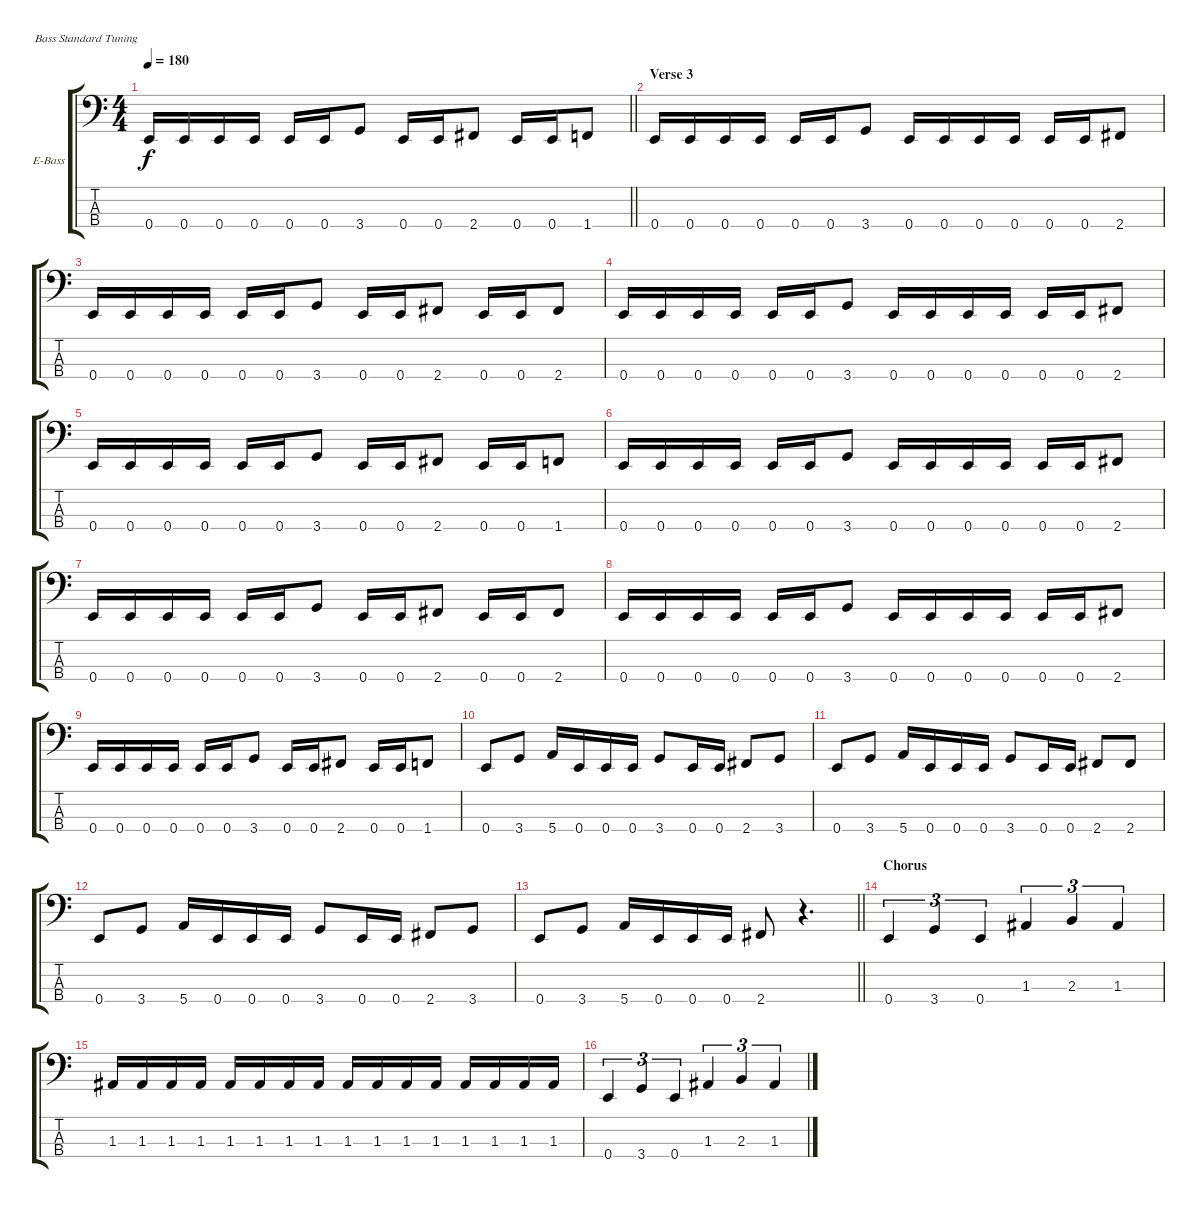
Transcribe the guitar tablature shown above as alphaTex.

\bracketExtendMode groupsimilarinstruments
\firstSystemTrackNameOrientation horizontal
\otherSystemsTrackNameOrientation horizontal
\track ("Bass" "E-Bass") {instrument electricbassfinger}
\staff {score tabs}
\tuning (G2 D2 A1 E1)
\ts (4 4)
\tempo 180
\clef f4
\barLineRight lightlight
\ks c
0.4.16{dy f} 0.4.16 0.4.16 0.4.16 0.4.16 0.4.16 3.4.8 0.4.16 0.4.16 2.4.8 0.4.16 0.4.16 1.4.8 |
\section ("" "Verse 3")
0.4.16 0.4.16 0.4.16 0.4.16 0.4.16 0.4.16 3.4.8 0.4.16 0.4.16 0.4.16 0.4.16 0.4.16 0.4.16 2.4.8 |
0.4.16 0.4.16 0.4.16 0.4.16 0.4.16 0.4.16 3.4.8 0.4.16 0.4.16 2.4.8 0.4.16 0.4.16 2.4.8 |
0.4.16 0.4.16 0.4.16 0.4.16 0.4.16 0.4.16 3.4.8 0.4.16 0.4.16 0.4.16 0.4.16 0.4.16 0.4.16 2.4.8 |
0.4.16 0.4.16 0.4.16 0.4.16 0.4.16 0.4.16 3.4.8 0.4.16 0.4.16 2.4.8 0.4.16 0.4.16 1.4.8 |
0.4.16 0.4.16 0.4.16 0.4.16 0.4.16 0.4.16 3.4.8 0.4.16 0.4.16 0.4.16 0.4.16 0.4.16 0.4.16 2.4.8 |
0.4.16 0.4.16 0.4.16 0.4.16 0.4.16 0.4.16 3.4.8 0.4.16 0.4.16 2.4.8 0.4.16 0.4.16 2.4.8 |
0.4.16 0.4.16 0.4.16 0.4.16 0.4.16 0.4.16 3.4.8 0.4.16 0.4.16 0.4.16 0.4.16 0.4.16 0.4.16 2.4.8 |
0.4.16 0.4.16 0.4.16 0.4.16 0.4.16 0.4.16 3.4.8 0.4.16 0.4.16 2.4.8 0.4.16 0.4.16 1.4.8 |
0.4.8 3.4.8 5.4.16 0.4.16 0.4.16 0.4.16 3.4.8 0.4.16 0.4.16 2.4.8 3.4.8 |
0.4.8 3.4.8 5.4.16 0.4.16 0.4.16 0.4.16 3.4.8 0.4.16 0.4.16 2.4.8 2.4.8 |
0.4.8 3.4.8 5.4.16 0.4.16 0.4.16 0.4.16 3.4.8 0.4.16 0.4.16 2.4.8 3.4.8 |
\barLineRight lightlight
0.4.8 3.4.8 5.4.16 0.4.16 0.4.16 0.4.16 2.4.8 r.4{d} |
\section ("" "Chorus")
0.4.4{tu (3 2)} 3.4.4{tu (3 2)} 0.4.4{tu (3 2)} 1.3.4{tu (3 2)} 2.3.4{tu (3 2)} 1.3.4{tu (3 2)} |
1.3.16 1.3.16 1.3.16 1.3.16 1.3.16 1.3.16 1.3.16 1.3.16 1.3.16 1.3.16 1.3.16 1.3.16 1.3.16 1.3.16 1.3.16 1.3.16 |
0.4.4{tu (3 2)} 3.4.4{tu (3 2)} 0.4.4{tu (3 2)} 1.3.4{tu (3 2)} 2.3.4{tu (3 2)} 1.3.4{tu (3 2)}
